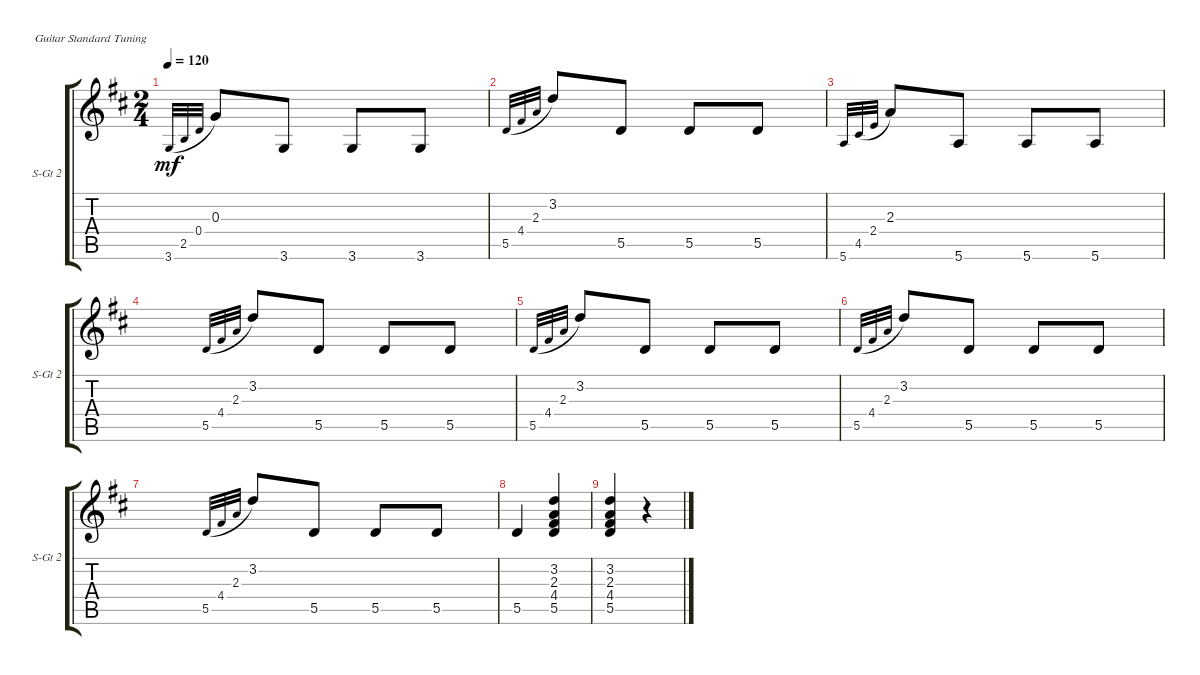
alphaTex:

\defaultSystemsLayout 4
\bracketExtendMode groupsimilarinstruments
\useSystemSignSeparator
\singleTrackTrackNamePolicy allsystems
\multiTrackTrackNamePolicy allsystems
\firstSystemTrackNameOrientation horizontal
\otherSystemsTrackNameOrientation horizontal
\track ("Steel Guitar 2" "S-Gt 2") {instrument acousticguitarsteel}
\staff {score tabs}
\tuning (E4 B3 G3 D3 A2 E2)
\ts (2 4)
\tempo 120
\clef g2
\ks d
3.6.32{gr onbeat dy mf legatoorigin} 2.5.32{gr onbeat legatoorigin} 0.4.32{gr onbeat legatoorigin} 0.3.8 3.6.8 3.6.8 3.6.8 |
5.5.32{gr onbeat legatoorigin} 4.4.32{gr onbeat legatoorigin} 2.3.32{gr onbeat legatoorigin} 3.2.8 5.5.8 5.5.8 5.5.8 |
5.6.32{gr onbeat} 4.5.32{gr onbeat legatoorigin} 2.4.32{gr onbeat legatoorigin} 2.3.8 5.6.8 5.6.8 5.6.8 |
5.5.32{gr onbeat legatoorigin} 4.4.32{gr onbeat legatoorigin} 2.3.32{gr onbeat legatoorigin} 3.2.8 5.5.8 5.5.8 5.5.8 |
5.5.32{gr onbeat legatoorigin} 4.4.32{gr onbeat legatoorigin} 2.3.32{gr onbeat legatoorigin} 3.2.8 5.5.8 5.5.8 5.5.8 |
5.5.32{gr onbeat legatoorigin} 4.4.32{gr onbeat legatoorigin} 2.3.32{gr onbeat legatoorigin} 3.2.8 5.5.8 5.5.8 5.5.8 |
5.5.32{gr onbeat legatoorigin} 4.4.32{gr onbeat legatoorigin} 2.3.32{gr onbeat legatoorigin} 3.2.8 5.5.8 5.5.8 5.5.8 |
5.5.4 (5.5 4.4 2.3 3.2).4 |
(5.5 4.4 2.3 3.2).4 r.4
